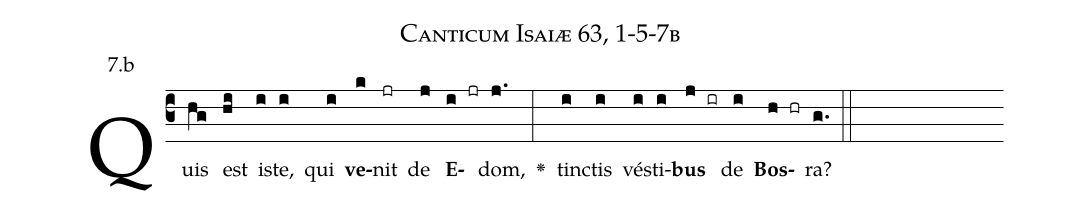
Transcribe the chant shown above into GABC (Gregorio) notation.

name: Canticum Isaiæ 63, 1-5-7b;
annotation: 7.b;
%%
(c3)Quis(hg) est(hi) i(i)ste,(i) qui(i) <b>ve</b>(k)nit(jr) de(j) <b>E</b>(i jr)dom,(j.) <v>\greheightstar</v>(:) tin(i)ctis(i) vé(i)sti(i)<b>bus</b>(j ir) de(i) <b>Bos</b>(h hr)ra?(g.) (::)


%E(i) u(i) o(j) u(i) a(h) e.(g.) (::)
